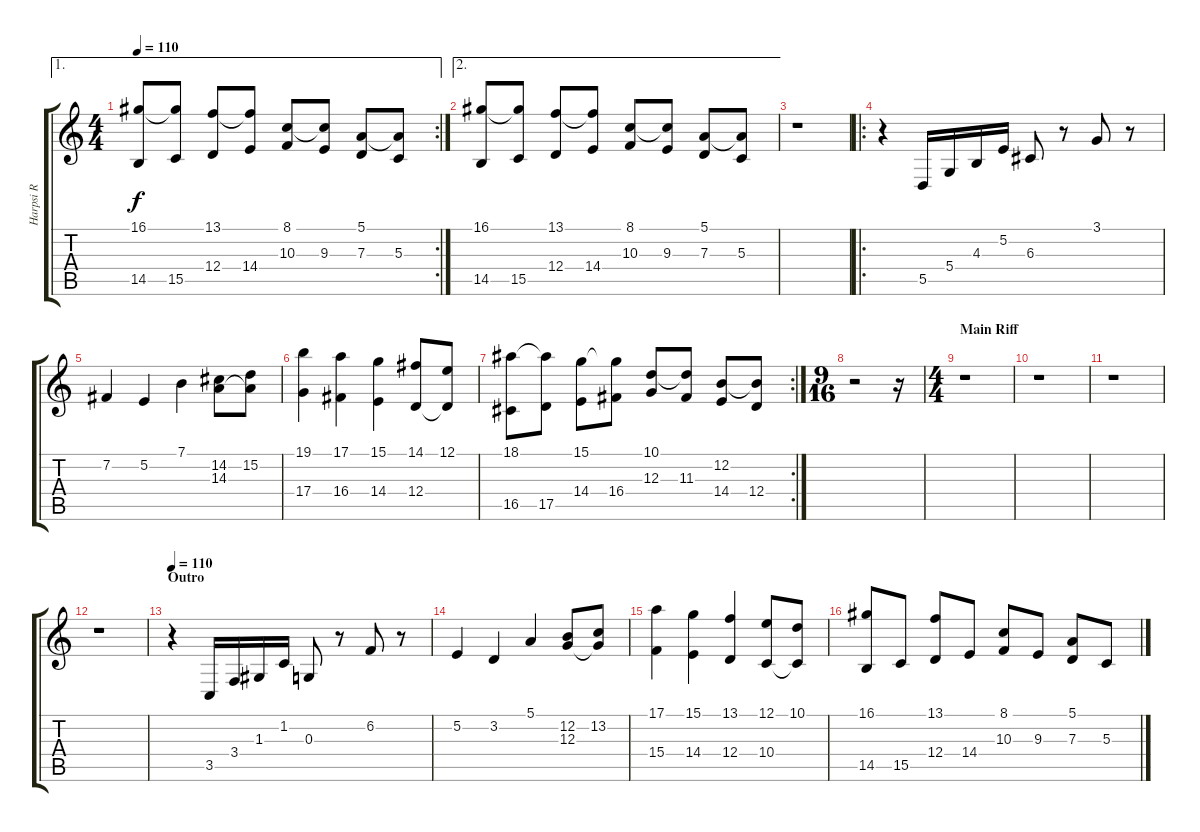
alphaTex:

\track ("Harpsi R" "Harpsi R") {instrument harpsichord}
\staff {score tabs}
\tuning (E4 B3 G3 D3 A2 E2) {hide}
\ae 1
\rc 2
\ts (4 4)
\tempo 110
\clef g2
\ks c
(16.1 14.5).8{dy f} (16.1{t} 15.5).8 (13.1 12.4).8 (13.1{t} 14.4).8 (8.1 10.3).8 (8.1{t} 9.3).8 (5.1 7.3).8 (5.1{t} 5.3).8 |
\ae 2
(16.1 14.5).8 (16.1{t} 15.5).8 (13.1 12.4).8 (13.1{t} 14.4).8 (8.1 10.3).8 (8.1{t} 9.3).8 (5.1 7.3).8 (5.1{t} 5.3).8 |
r.1 |
\ro
r.4 5.5.16 5.4.16 4.3.16 5.2.16 6.3.8 r.8 3.1.8 r.8 |
7.2.4 5.2.4 7.1.4 (14.2 14.3).8 (15.2 14.3{t}).8 |
(19.1 17.4).4 (17.1 16.4).4 (15.1 14.4).4 (14.1 12.4).8 (12.1 12.4{t}).8 |
\rc 2
(18.1 16.5).8 (18.1{t} 17.5).8 (15.1 14.4).8 (15.1{t} 16.4).8 (10.1 12.3).8 (10.1{t} 11.3).8 (12.2 14.4).8 (12.2{t} 12.4).8 |
\ts (9 16)
r.2 r.16 |
\ts (4 4)
\section ("" "Main Riff")
r.1 |
r.1 |
r.1 |
r.1 |
\section ("" "Outro")
\tempo 110
r.4 3.5.16 3.4.16 1.3.16 1.2.16 0.3.8 r.8 6.2.8 r.8 |
5.2.4 3.2.4 5.1.4 (12.2 12.3).8 (13.2 12.3{t}).8 |
(17.1 15.4).4 (15.1 14.4).4 (13.1 12.4).4 (12.1 10.4).8 (10.1 10.4{t}).8 |
(16.1 14.5).8 15.5.8 (13.1 12.4).8 14.4.8 (8.1 10.3).8 9.3.8 (5.1 7.3).8 5.3.8
